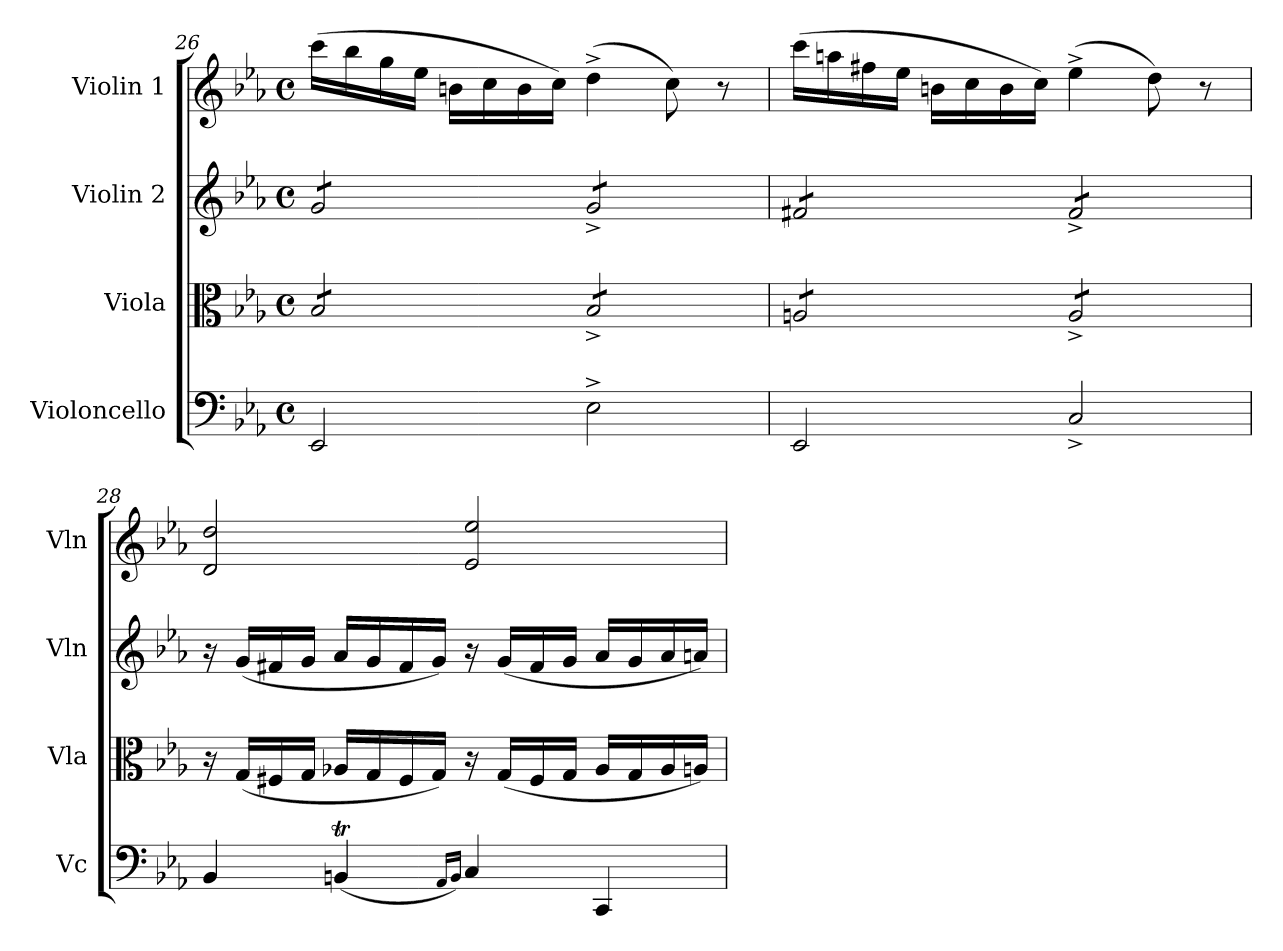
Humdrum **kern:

**kern	**kern	**kern	**kern
*part4	*part3	*part2	*part1
*staff4	*staff3	*staff2	*staff1
*I"Violoncello	*I"Viola	*I"Violin 2	*I"Violin 1
*I'Vc	*I'Vla	*I'Vln	*I'Vln
*clefF4	*clefC3	*clefG2	*clefG2
*k[b-e-a-]	*k[b-e-a-]	*k[b-e-a-]	*k[b-e-a-]
*M4/4	*M4/4	*M4/4	*M4/4
*met(c)	*met(c)	*met(c)	*met(c)
=26	=26	=26	=26
*	*tremolo	*	*
*	*	*tremolo	*
2EE-/	8B-/L	8g/L	(16ccc\LL
.	.	.	16bb-\
.	8B-/	8g/	16gg\
.	.	.	16ee-\JJ
.	8B-/	8g/	16bn\LL
.	.	.	16cc\
.	8B-/J	8g/J	16b\
.	.	.	16cc\JJ)
2E-^\	8B-^/L	8g^/L	(4dd^\
.	8B-^/	8g^/	.
.	8B-^/	8g^/	8cc\)
.	8B-^/J	8g^/J	8r
!!LO:LB:g=z
=27	=27	=27	=27
2EE-/	8An/L	8f#X/L	(16ccc\LL
.	.	.	16aan\
.	8An/	8f#X/	16ff#X\
.	.	.	16ee-\JJ
.	8An/	8f#X/	16bn\LL
.	.	.	16cc\
.	8An/J	8f#X/J	16b\
.	.	.	16cc\JJ)
2C^/	8A^/L	8f#^/L	(4ee-^\
.	8A^/	8f#^/	.
.	8A^/	8f#^/	8dd\)
.	8A^/J	8f#^/J	8r
*	*	*Xtremolo	*
*	*Xtremolo	*	*
=28	=28	=28	=28
4BB-/	16r	16r	2d/ 2dd/
.	(16G/LL	(<16g/LL	.
.	16F#X/	16f#X/	.
.	16G/JJ	16g/JJ	.
(4BBnt/	16A-X/LL	16a-/LL	.
.	16G/	16g/	.
.	16F#/	16f#/	.
.	16G/JJ)	16g/JJ)	.
16qAA-/LL	.	.	.
16qBB/JJ)	.	.	.
4C/	16r	16r	2e-/ 2ee-/
.	(16G/LL	(<16g/LL	.
.	16F#/	16f#/	.
.	16G/JJ	16g/JJ	.
4CC/	16A-/LL	16a-/LL	.
.	16G/	16g/	.
.	16A-/	16a-/	.
.	16An/JJ)	16an/JJ)	.
=	=	=	=
*-	*-	*-	*-
